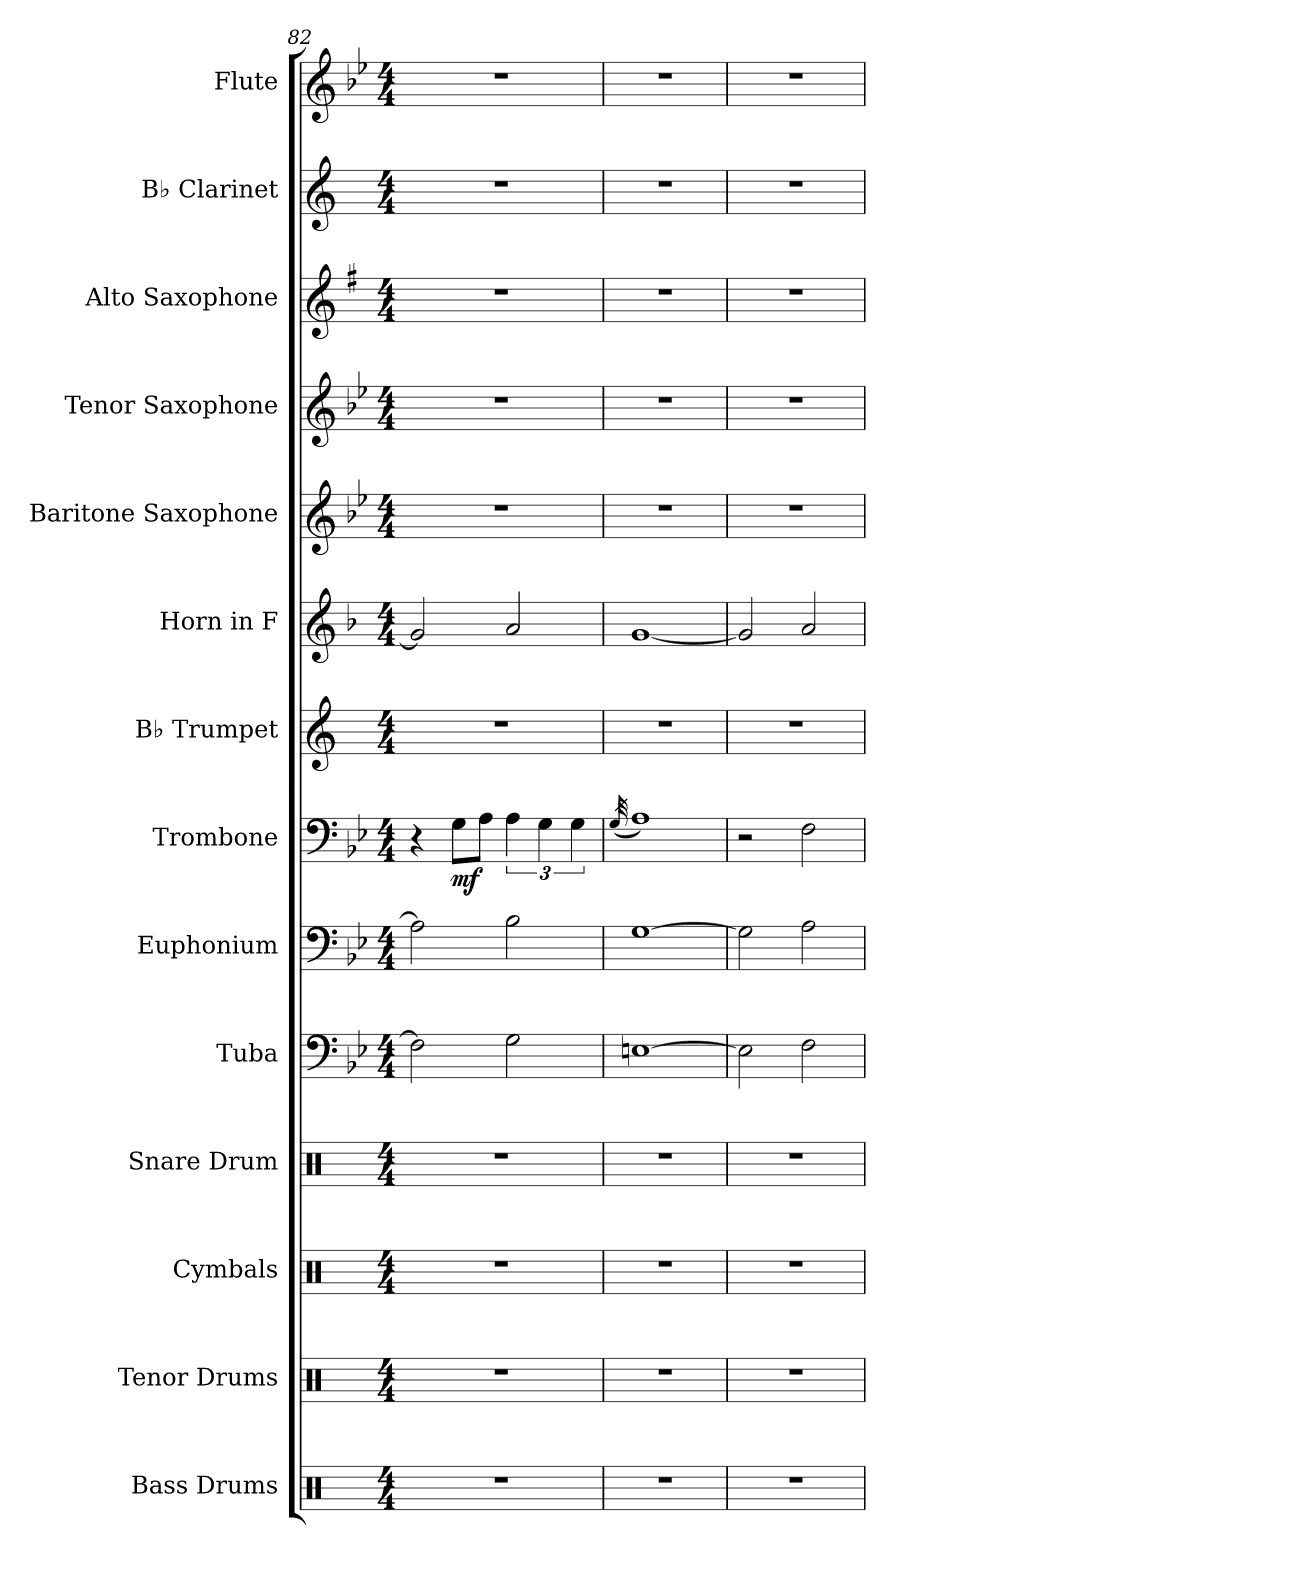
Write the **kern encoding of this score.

**kern	**kern	**kern	**kern	**kern	**kern	**kern	**dynam	**kern	**kern	**kern	**kern	**kern	**kern	**kern
*part14	*part13	*part12	*part11	*part10	*part9	*part8	*part8	*part7	*part6	*part5	*part4	*part3	*part2	*part1
*staff14	*staff13	*staff12	*staff11	*staff10	*staff9	*staff8	*staff8	*staff7	*staff6	*staff5	*staff4	*staff3	*staff2	*staff1
*I"Bass Drums	*I"Tenor Drums	*I"Cymbals	*I"Snare Drum	*I"Tuba	*I"Euphonium	*I"Trombone	*	*I"B♭ Trumpet	*I"Horn in F	*I"Baritone Saxophone	*I"Tenor Saxophone	*I"Alto Saxophone	*I"B♭ Clarinet	*I"Flute
*I'BD	*I'TD	*I'Cy	*I'SD	*I'Tba.	*I'Euph.	*I'Tbn.	*	*I'B♭ Tpt.	*	*I'Bar. Sax.	*I'T. Sax.	*I'A. Sax.	*I'B♭ Cl.	*I'Fl.
!!LO:PB:g=z
*clefX	*clefX	*clefX	*clefX	*clefF4	*clefF4	*clefF4	*	*clefG2	*clefG2	*clefG2	*clefG2	*clefG2	*clefG2	*clefG2
*	*	*	*	*	*	*	*	*ITrd1c2	*ITrd4c7	*ITrd12c21	*ITrd8c14	*ITrd5c9	*ITrd1c2	*
*k[]	*k[]	*k[]	*k[]	*k[b-e-]	*k[b-e-]	*k[b-e-]	*	*k[b-e-]	*k[b-e-]	*k[b-e-]	*k[b-e-]	*k[b-e-]	*k[b-e-]	*k[b-e-]
*M4/4	*M4/4	*M4/4	*M4/4	*M4/4	*M4/4	*M4/4	*	*M4/4	*M4/4	*M4/4	*M4/4	*M4/4	*M4/4	*M4/4
=82	=82	=82	=82	=82	=82	=82	=82	=82	=82	=82	=82	=82	=82	=82
1r	1r	1r	1r	2F\]	2A\]	4r	.	1r	2c/]	1r	1r	1r	1r	1r
!	!	!	!	!	!	!	!LO:DY:b	!	!	!	!	!	!	!
.	.	.	.	.	.	8G\L	mf	.	.	.	.	.	.	.
.	.	.	.	.	.	8A\J	.	.	.	.	.	.	.	.
.	.	.	.	2G\	2B-\	6A\	.	.	2d/	.	.	.	.	.
.	.	.	.	.	.	6G\	.	.	.	.	.	.	.	.
.	.	.	.	.	.	6G\	.	.	.	.	.	.	.	.
=83	=83	=83	=83	=83	=83	=83	=83	=83	=83	=83	=83	=83	=83	=83
.	.	.	.	.	.	(32qG/	.	.	.	.	.	.	.	.
1r	1r	1r	1r	[1En	[1G	1A)	.	1r	[1c	1r	1r	1r	1r	1r
=84	=84	=84	=84	=84	=84	=84	=84	=84	=84	=84	=84	=84	=84	=84
1r	1r	1r	1r	2E\]	2G\]	2r	.	1r	2c/]	1r	1r	1r	1r	1r
.	.	.	.	2F\	2A\	2F\	.	.	2d/	.	.	.	.	.
=	=	=	=	=	=	=	=	=	=	=	=	=	=	=
*-	*-	*-	*-	*-	*-	*-	*-	*-	*-	*-	*-	*-	*-	*-
